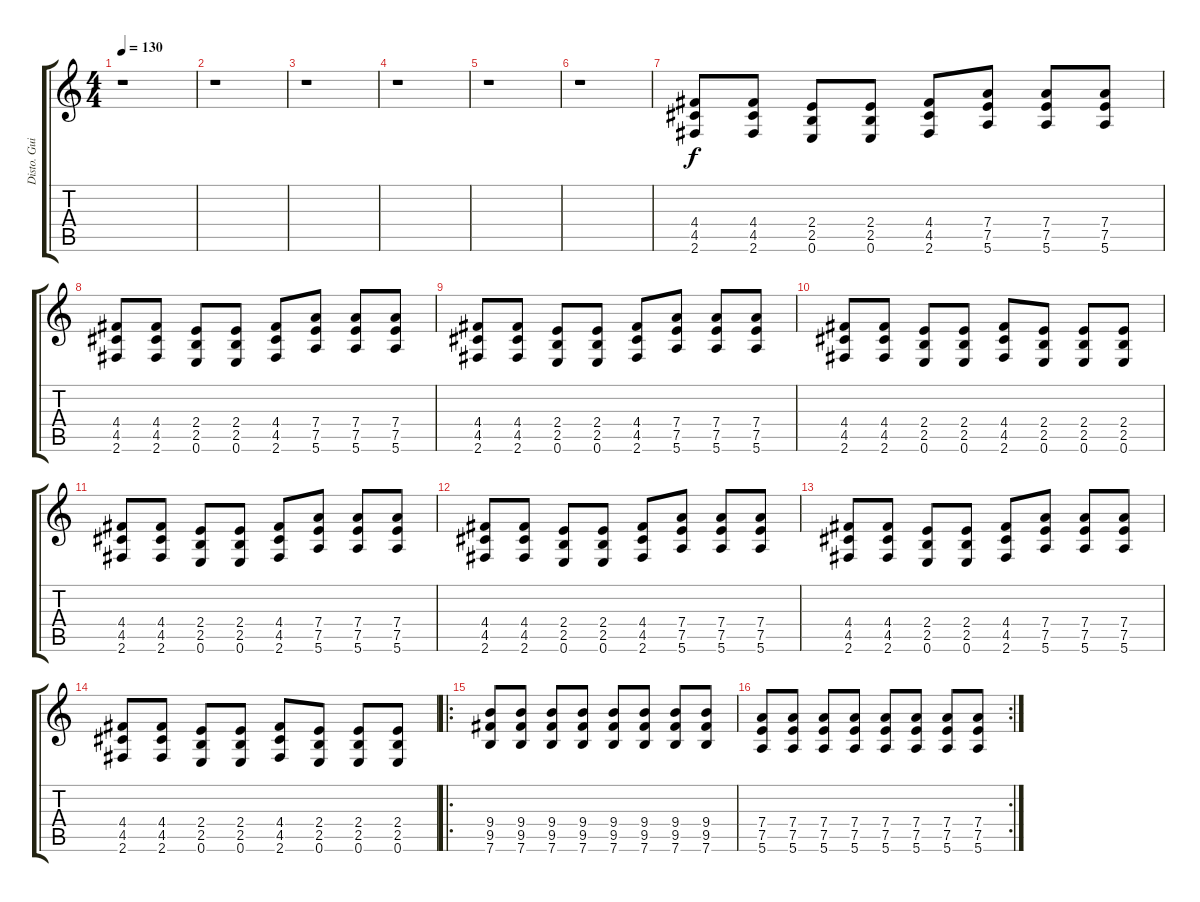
\track ("Disto. Guitar (5)" "Disto. Gui") {instrument distortionguitar}
\staff {score tabs}
\tuning (E4 B3 G3 D3 A2 E2) {hide}
\ts (4 4)
\tempo 130
\clef g2
\ks c
r.1{dy f} |
r.1 |
r.1 |
r.1 |
r.1 |
r.1 |
(4.4 4.5 2.6).8 (4.4 4.5 2.6).8 (2.4 2.5 0.6).8 (2.4 2.5 0.6).8 (4.4 4.5 2.6).8 (7.4 7.5 5.6).8 (7.4 7.5 5.6).8 (7.4 7.5 5.6).8 |
(4.4 4.5 2.6).8 (4.4 4.5 2.6).8 (2.4 2.5 0.6).8 (2.4 2.5 0.6).8 (4.4 4.5 2.6).8 (7.4 7.5 5.6).8 (7.4 7.5 5.6).8 (7.4 7.5 5.6).8 |
(4.4 4.5 2.6).8 (4.4 4.5 2.6).8 (2.4 2.5 0.6).8 (2.4 2.5 0.6).8 (4.4 4.5 2.6).8 (7.4 7.5 5.6).8 (7.4 7.5 5.6).8 (7.4 7.5 5.6).8 |
(4.4 4.5 2.6).8 (4.4 4.5 2.6).8 (2.4 2.5 0.6).8 (2.4 2.5 0.6).8 (4.4 4.5 2.6).8 (2.4 2.5 0.6).8 (2.4 2.5 0.6).8 (2.4 2.5 0.6).8 |
(4.4 4.5 2.6).8 (4.4 4.5 2.6).8 (2.4 2.5 0.6).8 (2.4 2.5 0.6).8 (4.4 4.5 2.6).8 (7.4 7.5 5.6).8 (7.4 7.5 5.6).8 (7.4 7.5 5.6).8 |
(4.4 4.5 2.6).8 (4.4 4.5 2.6).8 (2.4 2.5 0.6).8 (2.4 2.5 0.6).8 (4.4 4.5 2.6).8 (7.4 7.5 5.6).8 (7.4 7.5 5.6).8 (7.4 7.5 5.6).8 |
(4.4 4.5 2.6).8 (4.4 4.5 2.6).8 (2.4 2.5 0.6).8 (2.4 2.5 0.6).8 (4.4 4.5 2.6).8 (7.4 7.5 5.6).8 (7.4 7.5 5.6).8 (7.4 7.5 5.6).8 |
(4.4 4.5 2.6).8 (4.4 4.5 2.6).8 (2.4 2.5 0.6).8 (2.4 2.5 0.6).8 (4.4 4.5 2.6).8 (2.4 2.5 0.6).8 (2.4 2.5 0.6).8 (2.4 2.5 0.6).8 |
\ro
(9.4 9.5 7.6).8 (9.4 9.5 7.6).8 (9.4 9.5 7.6).8 (9.4 9.5 7.6).8 (9.4 9.5 7.6).8 (9.4 9.5 7.6).8 (9.4 9.5 7.6).8 (9.4 9.5 7.6).8 |
\rc 2
(7.4 7.5 5.6).8 (7.4 7.5 5.6).8 (7.4 7.5 5.6).8 (7.4 7.5 5.6).8 (7.4 7.5 5.6).8 (7.4 7.5 5.6).8 (7.4 7.5 5.6).8 (7.4 7.5 5.6).8
